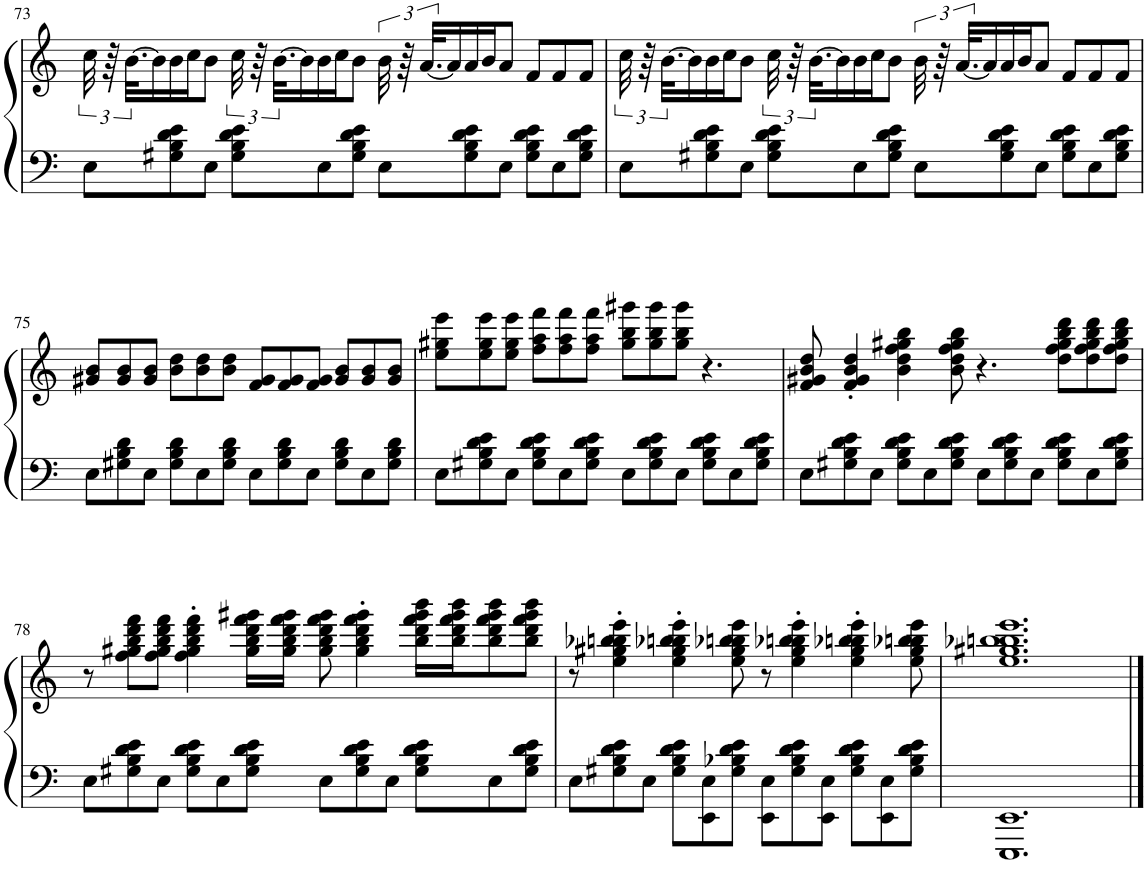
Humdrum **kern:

**kern	**kern
*part1	*part1
*staff2	*staff1
*I"Piano	*
*I'Pno.	*
!!LO:PB:g=z
*clefF4	*clefG2
*k[]	*k[]
*M12/8	*M12/8
=73	=73
8E\L	48cc\
.	96r
.	[48.b\KLL
.	16b\]
8G#X\ 8B\ 8d\ 8e\	16b\
.	16cc\J
8E\J	8b\J
8G#\ 8B\ 8d\ 8e\L	48cc\
.	96r
.	[48.b\KLL
.	16b\]
8E\	16b\
.	16cc\J
8G#\ 8B\ 8d\ 8e\J	8b\J
8E\L	48b\
.	96r
.	[48.a/KLL
.	16a/]
8G#\ 8B\ 8d\ 8e\	16a/
.	16b/J
8E\J	8a/J
8G#\ 8B\ 8d\ 8e\L	8f/L
8E\	8f/
8G#\ 8B\ 8d\ 8e\J	8f/J
=74	=74
8E\L	48cc\
.	96r
.	[48.b\KLL
.	16b\]
8G#X\ 8B\ 8d\ 8e\	16b\
.	16cc\J
8E\J	8b\J
8G#\ 8B\ 8d\ 8e\L	48cc\
.	96r
.	[48.b\KLL
.	16b\]
8E\	16b\
.	16cc\J
8G#\ 8B\ 8d\ 8e\J	8b\J
8E\L	48b\
.	96r
.	[48.a/KLL
.	16a/]
8G#\ 8B\ 8d\ 8e\	16a/
.	16b/J
8E\J	8a/J
8G#\ 8B\ 8d\ 8e\L	8f/L
8E\	8f/
8G#\ 8B\ 8d\ 8e\J	8f/J
!!LO:LB:g=z
=75	=75
8E\L	8g#X/ 8b/L
8G#X\ 8B\ 8d\	8g#/ 8b/
8E\J	8g#/ 8b/J
8G#\ 8B\ 8d\L	8b\ 8dd\L
8E\	8b\ 8dd\
8G#\ 8B\ 8d\J	8b\ 8dd\J
8E\L	8f/ 8g#/L
8G#\ 8B\ 8d\	8f/ 8g#/
8E\J	8f/ 8g#/J
8G#\ 8B\ 8d\L	8g#/ 8b/L
8E\	8g#/ 8b/
8G#\ 8B\ 8d\J	8g#/ 8b/J
=76	=76
8E\L	8ee\ 8gg#X\ 8eee\L
8G#X\ 8B\ 8d\ 8e\	8ee\ 8gg#\ 8eee\
8E\J	8ee\ 8gg#\ 8eee\J
8G#\ 8B\ 8d\ 8e\L	8ff\ 8aa\ 8fff\L
8E\	8ff\ 8aa\ 8fff\
8G#\ 8B\ 8d\ 8e\J	8ff\ 8aa\ 8fff\J
8E\L	8gg#\ 8bb\ 8ggg#X\L
8G#\ 8B\ 8d\ 8e\	8gg#\ 8bb\ 8ggg#\
8E\J	8gg#\ 8bb\ 8ggg#\J
8G#\ 8B\ 8d\ 8e\L	4.r
8E\	.
8G#\ 8B\ 8d\ 8e\J	.
=77	=77
8E\L	8f/ 8g#X/ 8b/ 8dd/
8G#X\ 8B\ 8d\ 8e\	4f/' 4g#/' 4b/' 4dd/'
8E\J	.
8G#\ 8B\ 8d\ 8e\L	4b\ 4dd\ 4ff\ 4gg#X\ 4bb\
8E\	.
8G#\ 8B\ 8d\ 8e\J	8b\ 8dd\ 8ff\ 8gg#\ 8bb\
8E\L	4.r
8G#\ 8B\ 8d\ 8e\	.
8E\J	.
8G#\ 8B\ 8d\ 8e\L	8dd\ 8ff\ 8gg#\ 8bb\ 8ddd\L
8E\	8dd\ 8ff\ 8gg#\ 8bb\ 8ddd\
8G#\ 8B\ 8d\ 8e\J	8dd\ 8ff\ 8gg#\ 8bb\ 8ddd\J
!!LO:LB:g=z
=78	=78
8E\L	8r
8G#X\ 8B\ 8d\ 8e\	8ff\ 8gg#X\ 8bb\ 8ddd\ 8fff\L
8E\J	8ff\ 8gg#\ 8bb\ 8ddd\ 8fff\J
8G#\ 8B\ 8d\ 8e\L	4ff\' 4gg#\' 4bb\' 4ddd\' 4fff\'
8E\	.
8G#\ 8B\ 8d\ 8e\J	16gg#\ 16bb\ 16ddd\ 16fff\ 16ggg#X\LL
.	16gg#\ 16bb\ 16ddd\ 16fff\ 16ggg#\JJ
8E\L	8gg#\ 8bb\ 8ddd\ 8fff\ 8ggg#\
8G#\ 8B\ 8d\ 8e\	4gg#\' 4bb\' 4ddd\' 4fff\' 4ggg#\'
8E\J	.
8G#\ 8B\ 8d\ 8e\L	16bb\ 16ddd\ 16fff\ 16ggg#\ 16bbb\LL
.	16bb\ 16ddd\ 16fff\ 16ggg#\ 16bbb\J
8E\	8bb\ 8ddd\ 8fff\ 8ggg#\ 8bbb\
8G#\ 8B\ 8d\ 8e\J	8bb\ 8ddd\ 8fff\ 8ggg#\ 8bbb\J
=79	=79
8E\L	8r
8G#X\ 8B\ 8d\ 8e\	4ee\' 4gg#X\' 4bb-X\' 4bbn\' 4eee\'
8E\J	.
8G#\ 8B\ 8d\ 8e\L	4ee\' 4gg#\' 4bb-X\' 4bbn\' 4eee\'
8EE\ 8E\	.
8G#\ 8B-X\ 8d\ 8e\J	8ee\ 8gg#\ 8bb-X\ 8bbn\ 8eee\
8EE\ 8E\L	8r
8G#\ 8B-\ 8d\ 8e\	4ee\' 4gg#\' 4bb-X\' 4bbn\' 4eee\'
8EE\ 8E\J	.
8G#\ 8B-\ 8d\ 8e\L	4ee\' 4gg#\' 4bb-X\' 4bbn\' 4eee\'
8EE\ 8E\	.
8G#\ 8B-\ 8d\ 8e\J	8ee\ 8gg#\ 8bb-X\ 8bbn\ 8eee\
=80	=80
1.EEE 1.EE	1.ee 1.gg#X 1.bb-X 1.bbn 1.eee
==	==
*-	*-
